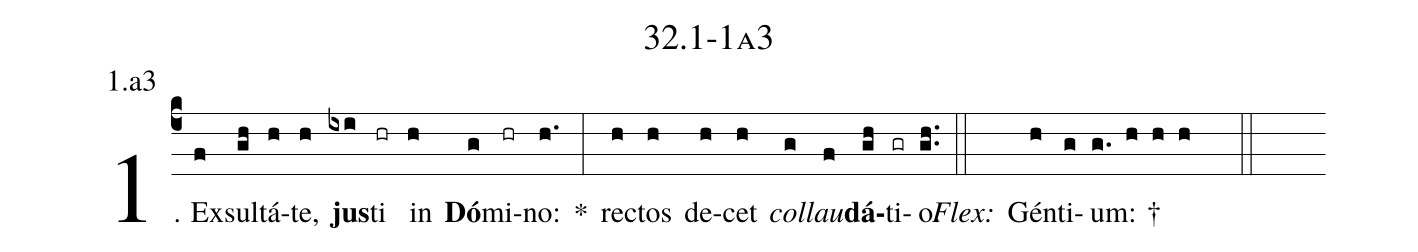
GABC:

name: 32.1-1a3;
annotation: 1.a3;
%%
(c4)1. Ex(f)sul(gh)tá(h)te,(h) <b>jus</b>(ixi)ti(hr) in(h) <b>Dó</b>(g)mi(hr)no:(h.) *(:) rec(h)tos(h) de(h)cet(h) <i>col</i>(g)<i>lau</i>(f)<b>dá</b>(gh)ti(gr)o.(gh..) (::)
<i>Flex:</i>()  Gén(h)ti(g)um: †(g. h h h  ::)
